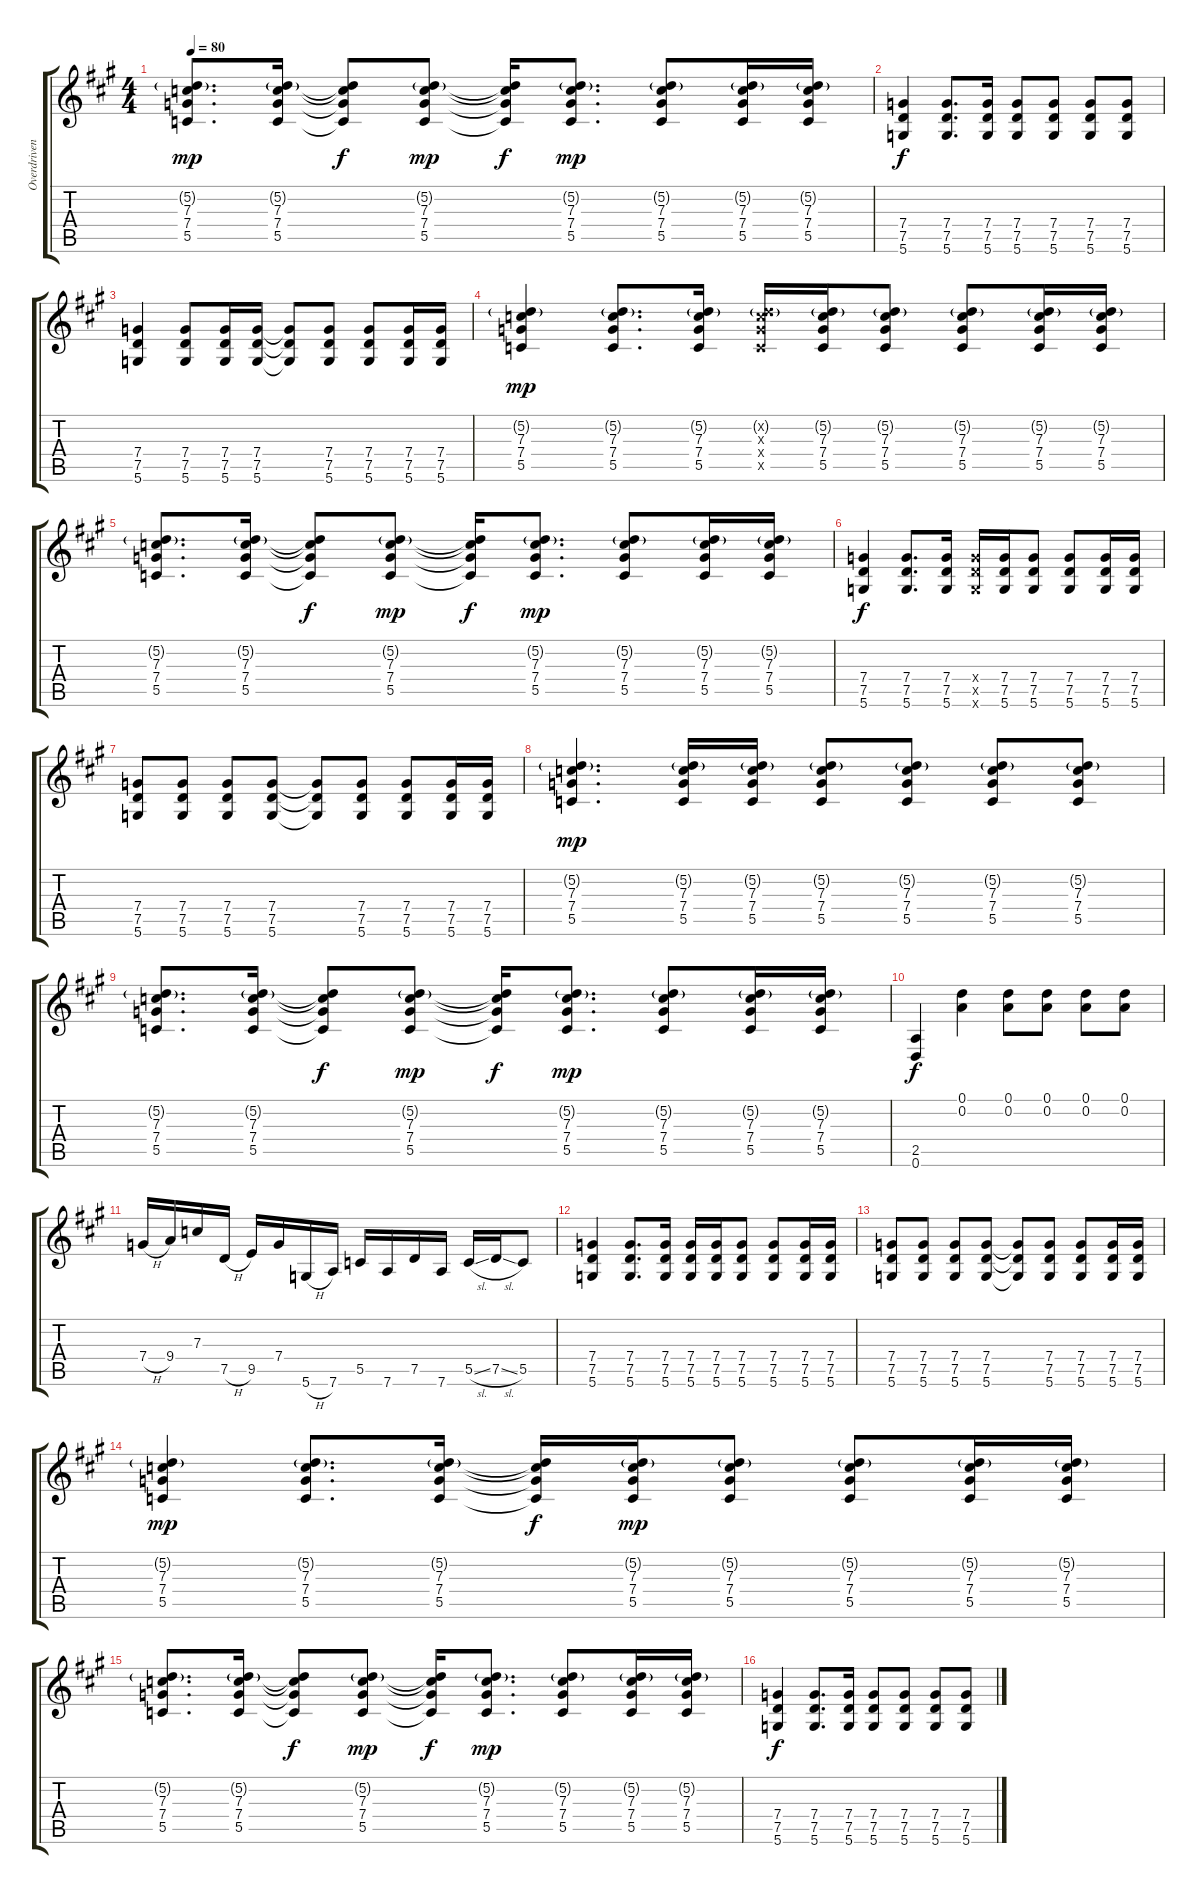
\track ("Overdriven" "Overdriven") {instrument overdrivenguitar}
\staff {score tabs}
\tuning (D4 A3 F3 C3 G2 D2) {hide}
\ts (4 4)
\tempo 80
\clef g2
\ks a
(5.2{g} 7.3 7.4 5.5).8{d dy mp} (5.2{g} 7.3 7.4 5.5).16 (5.2{t} 7.3{t} 7.4{t} 5.5{t}).8{dy f} (5.2{g} 7.3 7.4 5.5).8{dy mp} (5.2{t} 7.3{t} 7.4{t} 5.5{t}).16{dy f} (5.2{g} 7.3 7.4 5.5).8{d dy mp} (5.2{g} 7.3 7.4 5.5).8 (5.2{g} 7.3 7.4 5.5).16 (5.2{g} 7.3 7.4 5.5).16 |
(7.4 7.5 5.6).4{dy f} (7.4 7.5 5.6).8{d} (7.4 7.5 5.6).16 (7.4 7.5 5.6).8 (7.4 7.5 5.6).8 (7.4 7.5 5.6).8 (7.4 7.5 5.6).8 |
(7.4 7.5 5.6).4 (7.4 7.5 5.6).8 (7.4 7.5 5.6).16 (7.4 7.5 5.6).16 (7.4{t} 7.5{t} 5.6{t}).8 (7.4 7.5 5.6).8 (7.4 7.5 5.6).8 (7.4 7.5 5.6).16 (7.4 7.5 5.6).16 |
(5.2{g} 7.3 7.4 5.5).4{dy mp} (5.2{g} 7.3 7.4 5.5).8{d} (5.2{g} 7.3 7.4 5.5).16 (5.2{g x} 7.3{x} 7.4{x} 5.5{x}).16 (5.2{g} 7.3 7.4 5.5).16 (5.2{g} 7.3 7.4 5.5).8 (5.2{g} 7.3 7.4 5.5).8 (5.2{g} 7.3 7.4 5.5).16 (5.2{g} 7.3 7.4 5.5).16 |
(5.2{g} 7.3 7.4 5.5).8{d} (5.2{g} 7.3 7.4 5.5).16 (5.2{t} 7.3{t} 7.4{t} 5.5{t}).8{dy f} (5.2{g} 7.3 7.4 5.5).8{dy mp} (5.2{t} 7.3{t} 7.4{t} 5.5{t}).16{dy f} (5.2{g} 7.3 7.4 5.5).8{d dy mp} (5.2{g} 7.3 7.4 5.5).8 (5.2{g} 7.3 7.4 5.5).16 (5.2{g} 7.3 7.4 5.5).16 |
(7.4 7.5 5.6).4{dy f} (7.4 7.5 5.6).8{d} (7.4 7.5 5.6).16 (7.4{x} 7.5{x} 5.6{x}).16 (7.4 7.5 5.6).16 (7.4 7.5 5.6).8 (7.4 7.5 5.6).8 (7.4 7.5 5.6).16 (7.4 7.5 5.6).16 |
(7.4 7.5 5.6).8 (7.4 7.5 5.6).8 (7.4 7.5 5.6).8 (7.4 7.5 5.6).8 (7.4{t} 7.5{t} 5.6{t}).8 (7.4 7.5 5.6).8 (7.4 7.5 5.6).8 (7.4 7.5 5.6).16 (7.4 7.5 5.6).16 |
(5.2{g} 7.3 7.4 5.5).4{d dy mp} (5.2{g} 7.3 7.4 5.5).16 (5.2{g} 7.3 7.4 5.5).16 (5.2{g} 7.3 7.4 5.5).8 (5.2{g} 7.3 7.4 5.5).8 (5.2{g} 7.3 7.4 5.5).8 (5.2{g} 7.3 7.4 5.5).8 |
(5.2{g} 7.3 7.4 5.5).8{d} (5.2{g} 7.3 7.4 5.5).16 (5.2{t} 7.3{t} 7.4{t} 5.5{t}).8{dy f} (5.2{g} 7.3 7.4 5.5).8{dy mp} (5.2{t} 7.3{t} 7.4{t} 5.5{t}).16{dy f} (5.2{g} 7.3 7.4 5.5).8{d dy mp} (5.2{g} 7.3 7.4 5.5).8 (5.2{g} 7.3 7.4 5.5).16 (5.2{g} 7.3 7.4 5.5).16 |
(2.5 0.6).4{dy f} (0.1 0.2).4 (0.1 0.2).8 (0.1 0.2).8 (0.1 0.2).8 (0.1 0.2).8 |
7.4{h}.16 9.4.16 7.3.16 7.5{h}.16 9.5.16 7.4.16 5.6{h}.16 7.6.16 5.5.16 7.6.16 7.5.16 7.6.16 5.5{sl}.16 7.5{sl}.16 5.5.8 |
(7.4 7.5 5.6).4 (7.4 7.5 5.6).8{d} (7.4 7.5 5.6).16 (7.4 7.5 5.6).16 (7.4 7.5 5.6).16 (7.4 7.5 5.6).8 (7.4 7.5 5.6).8 (7.4 7.5 5.6).16 (7.4 7.5 5.6).16 |
(7.4 7.5 5.6).8 (7.4 7.5 5.6).8 (7.4 7.5 5.6).8 (7.4 7.5 5.6).8 (7.4{t} 7.5{t} 5.6{t}).8 (7.4 7.5 5.6).8 (7.4 7.5 5.6).8 (7.4 7.5 5.6).16 (7.4 7.5 5.6).16 |
(5.2{g} 7.3 7.4 5.5).4{dy mp} (5.2{g} 7.3 7.4 5.5).8{d} (5.2{g} 7.3 7.4 5.5).16 (5.2{t} 7.3{t} 7.4{t} 5.5{t}).16{dy f} (5.2{g} 7.3 7.4 5.5).16{dy mp} (5.2{g} 7.3 7.4 5.5).8 (5.2{g} 7.3 7.4 5.5).8 (5.2{g} 7.3 7.4 5.5).16 (5.2{g} 7.3 7.4 5.5).16 |
(5.2{g} 7.3 7.4 5.5).8{d} (5.2{g} 7.3 7.4 5.5).16 (5.2{t} 7.3{t} 7.4{t} 5.5{t}).8{dy f} (5.2{g} 7.3 7.4 5.5).8{dy mp} (5.2{t} 7.3{t} 7.4{t} 5.5{t}).16{dy f} (5.2{g} 7.3 7.4 5.5).8{d dy mp} (5.2{g} 7.3 7.4 5.5).8 (5.2{g} 7.3 7.4 5.5).16 (5.2{g} 7.3 7.4 5.5).16 |
(7.4 7.5 5.6).4{dy f} (7.4 7.5 5.6).8{d} (7.4 7.5 5.6).16 (7.4 7.5 5.6).8 (7.4 7.5 5.6).8 (7.4 7.5 5.6).8 (7.4 7.5 5.6).8
